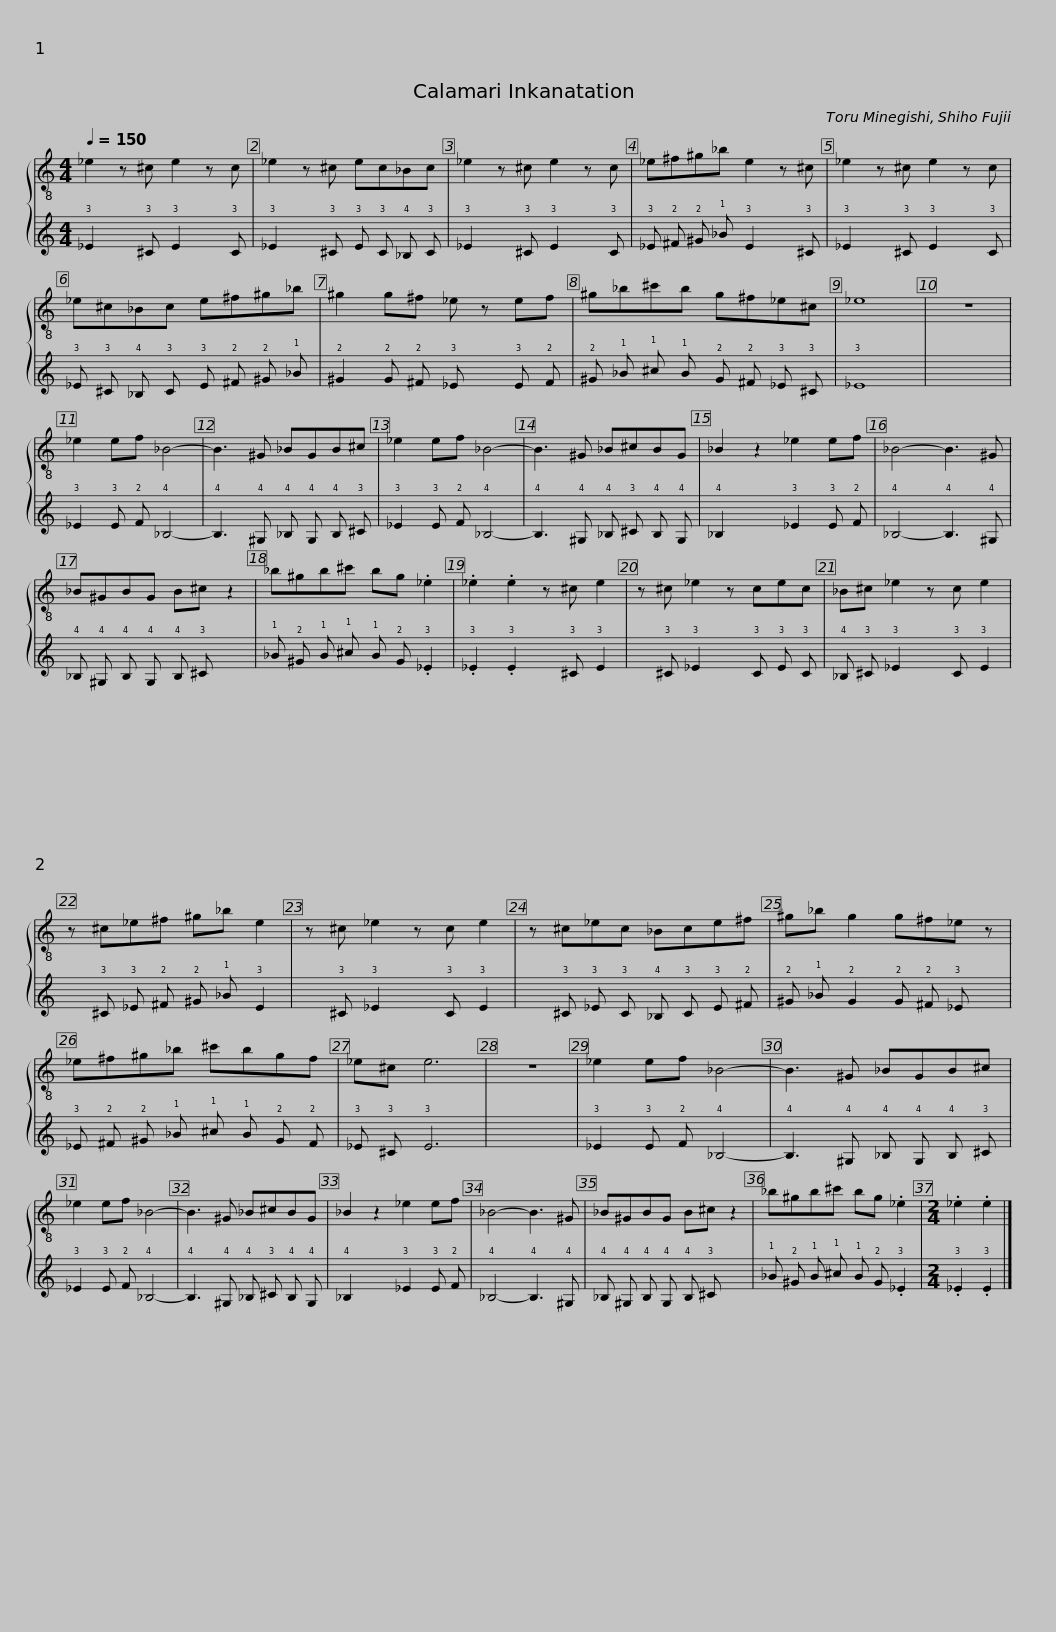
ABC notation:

X:1
%%score { 1 | 2 }
L:1/8
Q:1/4=150
M:4/4
I:linebreak $
K:C
V:1 treble-8
V:2 tab stafflines=6 strings="E2,A2,D3,G3,B3,E4 nostems "
V:1
 _e2 z ^c e2 z c | _e2 z ^c ec_Bc | _e2 z ^c e2 z c | _e^f^g_b e2 z ^c | _e2 z ^c e2 z c |$ %5
 _e^c_Bc e^f^g_b | ^g2 g^f _e z ef | ^g_b^c'b g^f_e^c | _e8 | z8 | %10
 _e2 ef _B4- |$ B3 ^G _BGB^c | _e2 ef _B4- | B3 ^G _B^cBG | _B2 z2 _e2 ef | %15
 _B4- B3 ^G | _B^GBG B^c z2 |$ _b^gb^c' bg ._e2 | ._e2 .e2 z ^c e2 | z ^c _e2 z cec | %20
 _B^c _e2 z c e2 | z ^c_e^f ^g_b e2 |$ z ^c _e2 z c e2 | z ^c_ec _Bce^f | ^g_b g2 g^f_e z | %25
 _e^f^g_b ^c'bgf | _e^c e6 |$ z8 | _e2 ef _B4- | B3 ^G _BGB^c | %30
 _e2 ef _B4- | B3 ^G _B^cBG | _B2 z2 _e2 ef | _B4- B3 ^G |$ _B^GBG B^c z2 | %35
 _b^gb^c' bg ._e2 |[M:2/4] ._e2 .e2 |] %37
V:2
 !3!_E2 x !3!^C !3!E2 x !3!C | !3!_E2 x !3!^C !3!E !3!C !4!_B, !3!C | !3!_E2 x !3!^C !3!E2 x !3!C | !3!_E !2!^F !2!^G !1!_B !3!E2 x !3!^C | !3!_E2 x !3!^C !3!E2 x !3!C |$ %5
 !3!_E !3!^C !4!_B, !3!C !3!E !2!^F !2!^G !1!_B | !2!^G2 !2!G !2!^F !3!_E x !3!E !2!F | !2!^G !1!_B !1!^c !1!B !2!G !2!^F !3!_E !3!^C | !3!_E8 | x8 | %10
 !3!_E2 !3!E !2!F !4!_B,4- |$ !4!B,3 !4!^G, !4!_B, !4!G, !4!B, !3!^C | !3!_E2 !3!E !2!F !4!_B,4- | !4!B,3 !4!^G, !4!_B, !3!^C !4!B, !4!G, | !4!_B,2 x2 !3!_E2 !3!E !2!F | %15
 !4!_B,4- !4!B,3 !4!^G, | !4!_B, !4!^G, !4!B, !4!G, !4!B, !3!^C x2 |$ !1!_B !2!^G !1!B !1!^c !1!B !2!G .!3!_E2 | .!3!_E2 .!3!E2 x !3!^C !3!E2 | x !3!^C !3!_E2 x !3!C !3!E !3!C | %20
 !4!_B, !3!^C !3!_E2 x !3!C !3!E2 | x !3!^C !3!_E !2!^F !2!^G !1!_B !3!E2 |$ x !3!^C !3!_E2 x !3!C !3!E2 | x !3!^C !3!_E !3!C !4!_B, !3!C !3!E !2!^F | !2!^G !1!_B !2!G2 !2!G !2!^F !3!_E x | %25
 !3!_E !2!^F !2!^G !1!_B !1!^c !1!B !2!G !2!F | !3!_E !3!^C !3!E6 |$ x8 | !3!_E2 !3!E !2!F !4!_B,4- | !4!B,3 !4!^G, !4!_B, !4!G, !4!B, !3!^C | %30
 !3!_E2 !3!E !2!F !4!_B,4- | !4!B,3 !4!^G, !4!_B, !3!^C !4!B, !4!G, | !4!_B,2 x2 !3!_E2 !3!E !2!F | !4!_B,4- !4!B,3 !4!^G, |$ !4!_B, !4!^G, !4!B, !4!G, !4!B, !3!^C x2 | %35
 !1!_B !2!^G !1!B !1!^c !1!B !2!G .!3!_E2 |[M:2/4] .!3!_E2 .!3!E2 |] %37
